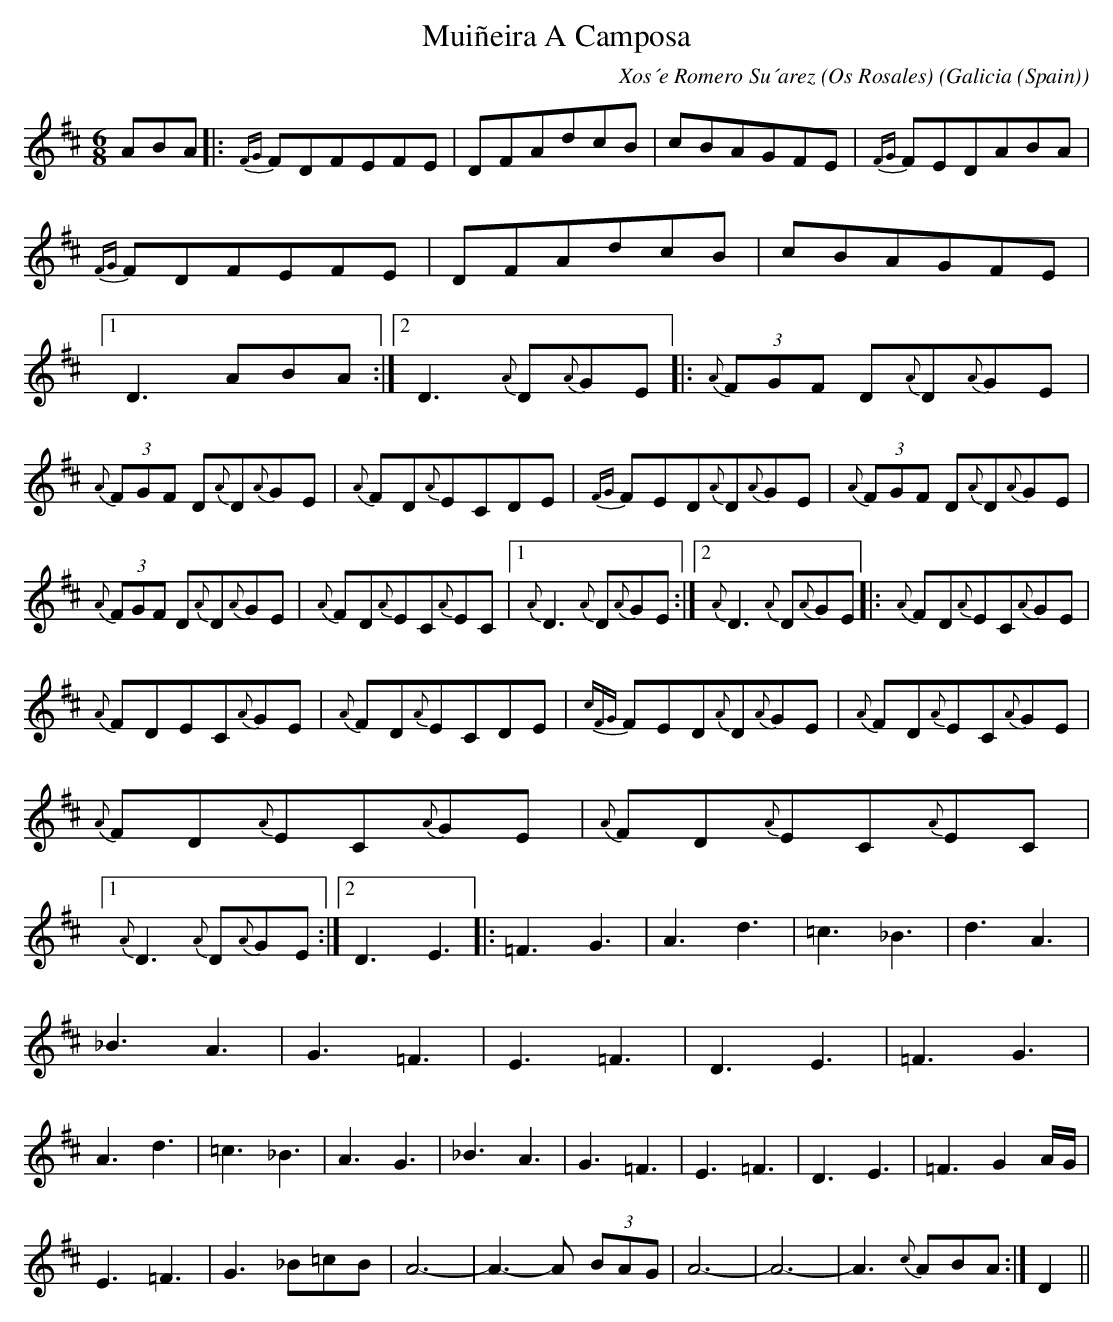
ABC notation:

X:1
T:Muiñeira A Camposa
O:Galicia (Spain)
C: Xos\´e Romero Su\´arez (Os Rosales)
M:6/8
K:Amix
ABA|: {FG}FDFEFE| DFAdcB| cBAGFE| {FG}FEDABA| {FG}FDFEFE| DFAdcB| cBAGFE|1 D3ABA :|2 D3{A}D{A}GE|:{A}(3FGF D{A}D{A}GE|
{A}(3FGF D{A}D{A}GE| {A}FD{A}ECDE| {FG}FED{A}D{A}GE| {A}(3FGF D{A}D{A}GE|{A}(3FGF D{A}D{A}GE| {A}FD{A}EC{A}EC|1 {A}D3{A}D{A}GE :|2 {A}D3{A}D{A}GE |: {A}FD{A}EC{A}GE|
{A}FDEC{A}GE| {A}FD{A}ECDE| {cFG}FED{A}D{A}GE| {A}FD{A}EC{A}GE| {A}FD{A}EC{A}GE| {A}FD{A}EC{A}EC|1 {A}D3{A}D{A}GE:|2 D3E3 |: =F3G3| A3d3| =c3_B3| d3A3|
_B3A3| G3=F3| E3=F3| D3E3| =F3G3| A3d3| =c3_B3| A3G3| _B3A3| G3=F3| E3=F3| D3E3| =F3G2A/2G/2|
E3=F3| G3_B=cB| A6-| A3-A (3BAG| A6-|A6-| A3{c}ABA:| D2||
